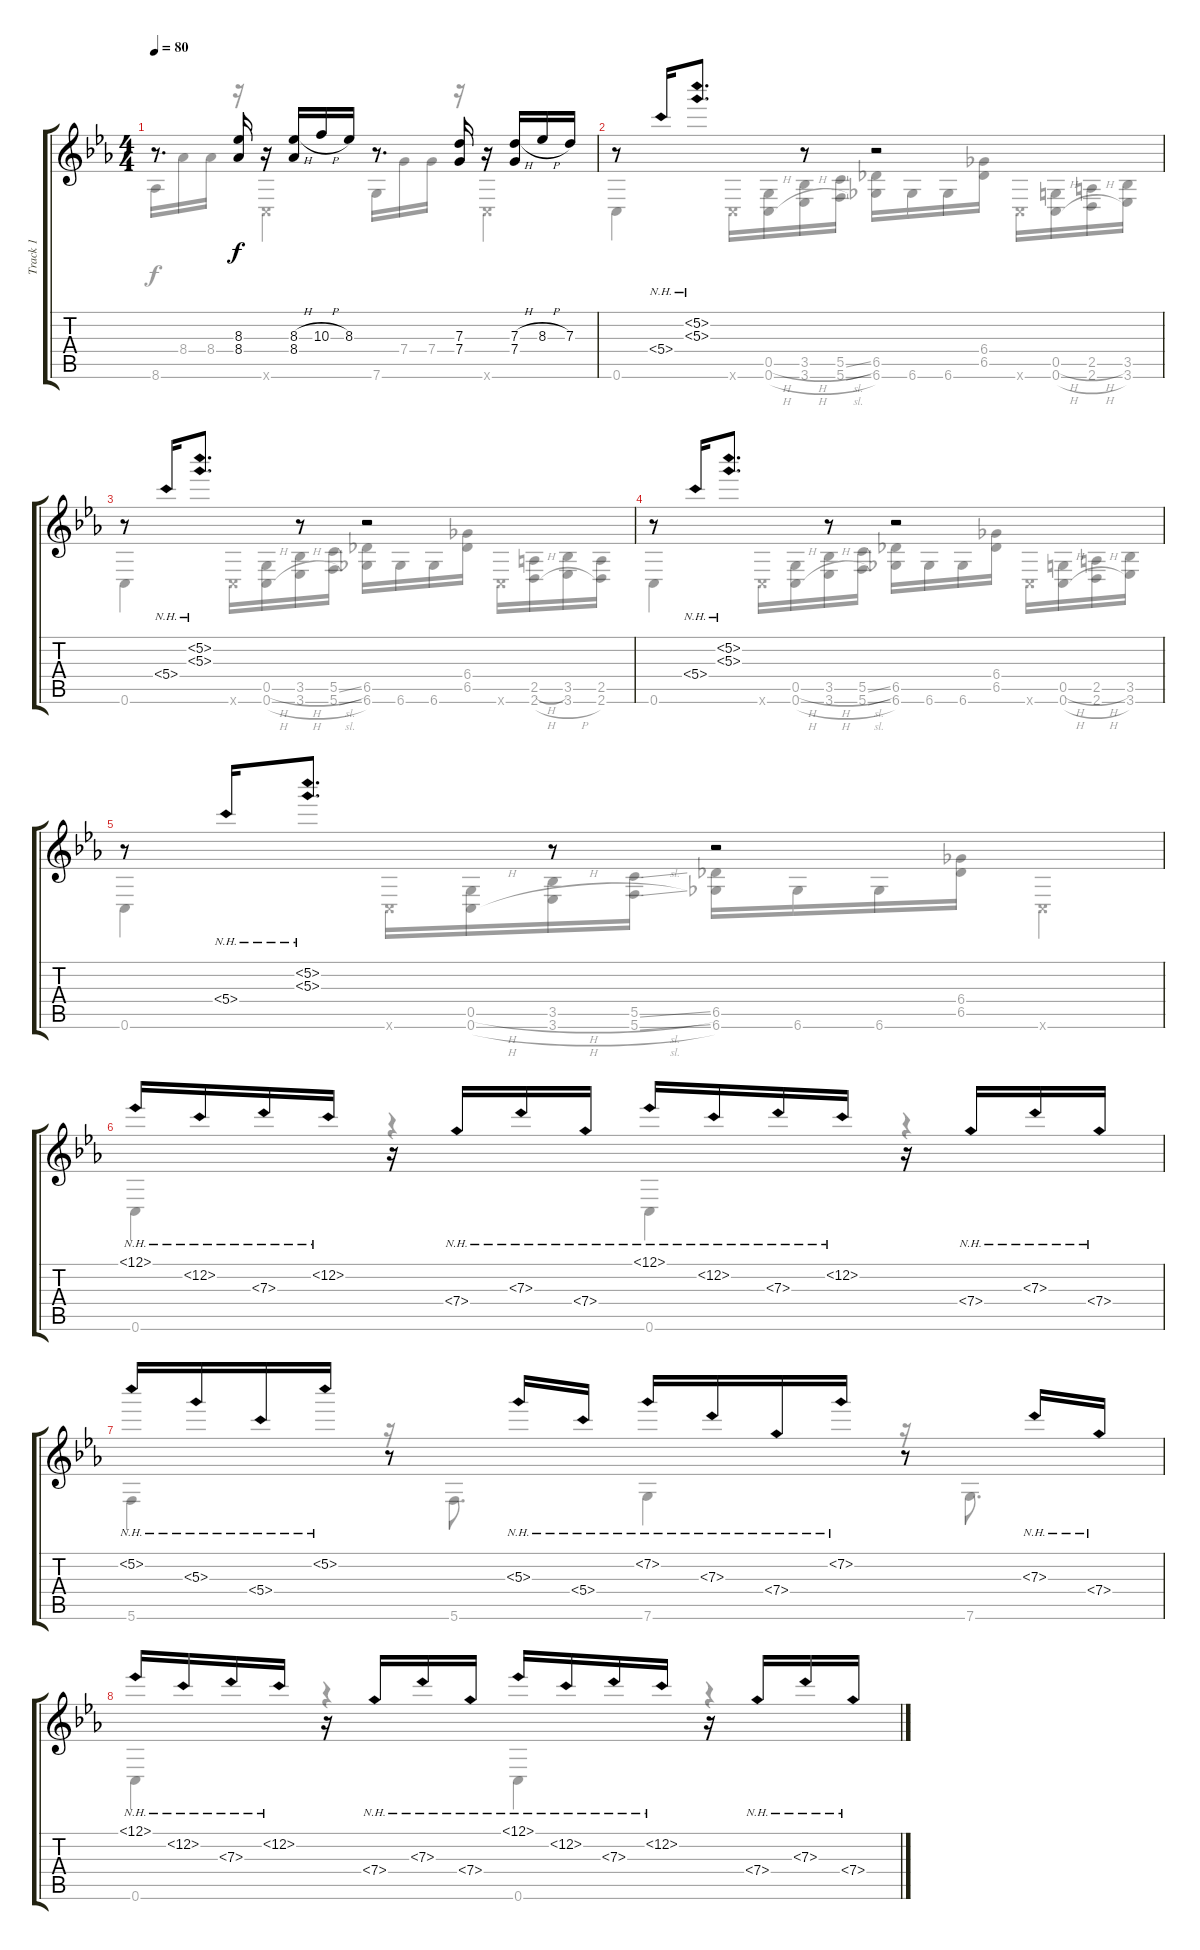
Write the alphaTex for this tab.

\track ("Track 1" "Track 1") {instrument acousticguitarsteel}
\staff {score tabs}
\tuning (Eb4 C4 G3 C3 G2 C2) {hide}
\voice
\ts (4 4)
\tempo 80
\clef g2
\ks cminor
r.8{d dy f} (8.3 8.4).16 r.16 (8.3{h} 8.4).16 10.3{h}.16 8.3.16 r.8{d} (7.3 7.4).16 r.16 (7.3{h} 7.4).16 8.3{h}.16 7.3.16 |
r.8 5.4{nh}.16 (5.2{nh} 5.3{nh}).8{d} r.8 r.2 |
r.8 5.4{nh}.16 (5.2{nh} 5.3{nh}).8{d} r.8 r.2 |
r.8 5.4{nh}.16 (5.2{nh} 5.3{nh}).8{d} r.8 r.2 |
r.8 5.4{nh}.16 (5.2{nh} 5.3{nh}).8{d} r.8 r.2 |
12.1{nh}.16 12.2{nh}.16 7.3{nh}.16 12.2{nh}.16 r.16 7.4{nh}.16 7.3{nh}.16 7.4{nh}.16 12.1{nh}.16 12.2{nh}.16 7.3{nh}.16 12.2{nh}.16 r.16 7.4{nh}.16 7.3{nh}.16 7.4{nh}.16 |
5.2{nh}.16 5.3{nh}.16 5.4{nh}.16 5.2{nh}.16 r.8 5.3{nh}.16 5.4{nh}.16 7.2{nh}.16 7.3{nh}.16 7.4{nh}.16 7.2{nh}.16 r.8 7.3{nh}.16 7.4{nh}.16 |
12.1{nh}.16 12.2{nh}.16 7.3{nh}.16 12.2{nh}.16 r.16 7.4{nh}.16 7.3{nh}.16 7.4{nh}.16 12.1{nh}.16 12.2{nh}.16 7.3{nh}.16 12.2{nh}.16 r.16 7.4{nh}.16 7.3{nh}.16 7.4{nh}.16
\voice
\clef g2
\ottava regular
\simile none
\ks cminor
8.6.16{dy f} 8.4.16 8.4.16 r.16 0.6{x}.4 7.6.16 7.4.16 7.4.16 r.16 0.6{x}.4 |
0.6.4 0.6{x}.16 (0.5{h} 0.6{h}).16 (3.5{h} 3.6{h}).16 (5.5{sl} 5.6{sl}).16 (6.5 6.6).16 6.6.16 6.6.16 (6.4 6.5).16 0.6{x}.16 (0.5{h} 0.6{h}).16 (2.5{h} 2.6{h}).16 (3.5 3.6).16 |
0.6.4 0.6{x}.16 (0.5{h} 0.6{h}).16 (3.5{h} 3.6{h}).16 (5.5{sl} 5.6{sl}).16 (6.5 6.6).16 6.6.16 6.6.16 (6.4 6.5).16 0.6{x}.16 (2.5{h} 2.6{h}).16 (3.5 3.6{h}).16 (2.5 2.6).16 |
0.6.4 0.6{x}.16 (0.5{h} 0.6{h}).16 (3.5{h} 3.6{h}).16 (5.5{sl} 5.6{sl}).16 (6.5 6.6).16 6.6.16 6.6.16 (6.4 6.5).16 0.6{x}.16 (0.5{h} 0.6{h}).16 (2.5{h} 2.6{h}).16 (3.5 3.6).16 |
0.6.4 0.6{x}.16 (0.5{h} 0.6{h}).16 (3.5{h} 3.6{h}).16 (5.5{sl} 5.6{sl}).16 (6.5 6.6).16 6.6.16 6.6.16 (6.4 6.5).16 0.6{x}.4 |
0.6.4 r.4 0.6.4 r.4 |
5.6.4 r.16 5.6.8{d} 7.6.4 r.16 7.6.8{d} |
0.6.4 r.4 0.6.4 r.4
